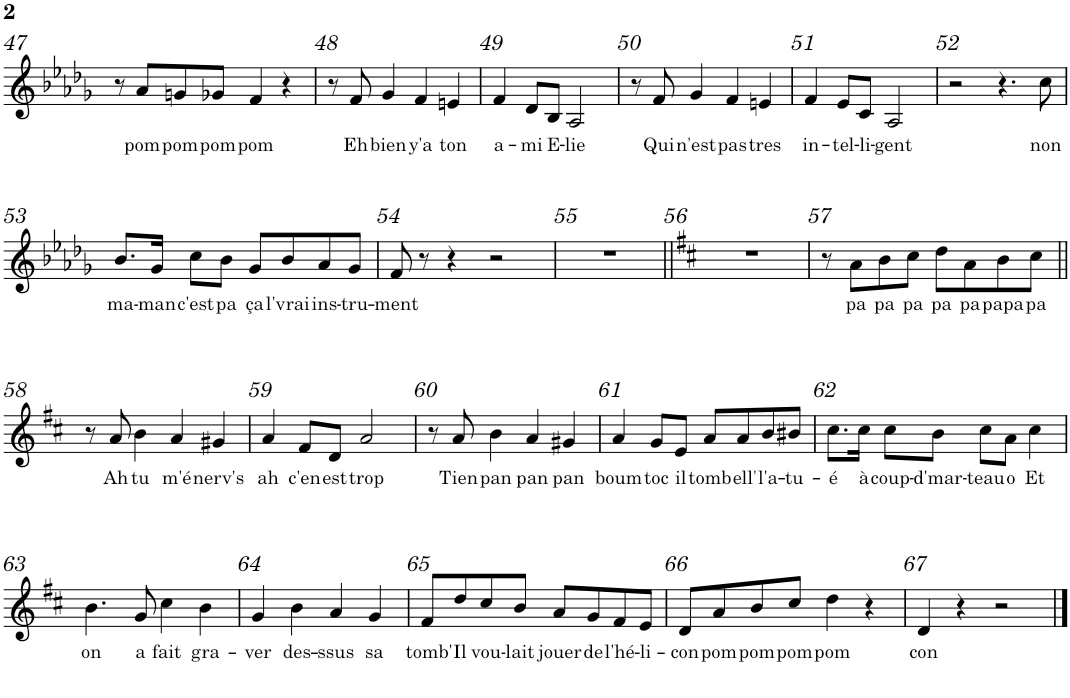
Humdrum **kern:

**kern	**text
*part1	*part1
*staff1	*staff1
*I"soprano	*
*I'soprano	*
!!LO:PB:g=z
*clefG2	*
*k[b-e-a-d-g-]	*
*D-:	*
*M4/4	*
*met(c)	*
=47	=47
8r	.
!	!LO:LY:b
8a-/L	pom
!	!LO:LY:b
8gn/	pom
!	!LO:LY:b
8g-X/J	pom
!	!LO:LY:b
4f/	pom
4r	.
=48	=48
8r	.
!	!LO:LY:b
8f/	Eh
!	!LO:LY:b
4g-/	bien
!	!LO:LY:b
4f/	y'a
!	!LO:LY:b
4en/	ton
=49	=49
!	!LO:LY:b
4f/	a-
!	!LO:LY:b
8d-/L	-mi
!	!LO:LY:b
8B-/J	E-
!	!LO:LY:b
2A-/	-lie
=50	=50
8r	.
!	!LO:LY:b
8f/	Qui
!	!LO:LY:b
4g-/	n'est
!	!LO:LY:b
4f/	pas
!	!LO:LY:b
4en/	tres
=51	=51
!	!LO:LY:b
4f/	in-
!	!LO:LY:b
8e-/L	-tel-
!	!LO:LY:b
8c/J	-li-
!	!LO:LY:b
2A-/	-gent
=52	=52
2r	.
4.r	.
!	!LO:LY:b
8cc\	non
!!LO:LB:g=z
=53	=53
!	!LO:LY:b
8.b-/L	ma-
!	!LO:LY:b
16g-/Jk	-man
!	!LO:LY:b
8cc\L	c'est
!	!LO:LY:b
8b-\J	pa
!	!LO:LY:b
8g-/L	ça
!	!LO:LY:b
8b-/	l'vrai
!	!LO:LY:b
8a-/	ins-
!	!LO:LY:b
8g-/J	-tru-
=54	=54
!	!LO:LY:b
8f/	-ment
8r	.
4r	.
2r	.
=55	=55
1r	.
=56||	=56||
*k[f#c#]	*
*D:	*
1r	.
=57	=57
8r	.
!	!LO:LY:b
8a\L	pa
!	!LO:LY:b
8b\	pa
!	!LO:LY:b
8cc#\J	pa
!	!LO:LY:b
8dd\L	pa
!	!LO:LY:b
8a\	pa
!	!LO:LY:b
8b\	papa
!	!LO:LY:b
8cc#\J	pa
!!LO:LB:g=z
=58||	=58||
8r	.
!	!LO:LY:b
8a/	Ah
!	!LO:LY:b
4b\	tu
!	!LO:LY:b
4a/	m'é
!	!LO:LY:b
4g#X/	nerv's
=59	=59
!	!LO:LY:b
4a/	ah
!	!LO:LY:b
8f#/L	c'en
!	!LO:LY:b
8d/J	est
!	!LO:LY:b
2a/	trop
=60	=60
8r	.
!	!LO:LY:b
8a/	Tien
!	!LO:LY:b
4b\	pan
!	!LO:LY:b
4a/	pan
!	!LO:LY:b
4g#X/	pan
=61	=61
!	!LO:LY:b
4a/	boum
!	!LO:LY:b
8g/L	toc
!	!LO:LY:b
8e/J	il
!	!LO:LY:b
8a/L	tomb
!	!LO:LY:b
8a/	ell'
!	!LO:LY:b
8b/	l'a-
!	!LO:LY:b
8b#X/J	-tu-
=62	=62
!	!LO:LY:b
8.cc#\L	-é
!	!LO:LY:b
16cc#\Jk	à
!	!LO:LY:b
8cc#\L	coup-
!	!LO:LY:b
8b\J	-d'mar-
!	!LO:LY:b
8cc#\L	-teau
!	!LO:LY:b
8a\J	o
!	!LO:LY:b
4cc#\	Et
!!LO:LB:g=z
=63	=63
!	!LO:LY:b
4.b\	on
!	!LO:LY:b
8g/	a
!	!LO:LY:b
4cc#\	fait
!	!LO:LY:b
4b\	gra-
=64	=64
!	!LO:LY:b
4g/	-ver
!	!LO:LY:b
4b\	des-
!	!LO:LY:b
4a/	-ssus
!	!LO:LY:b
4g/	sa
=65	=65
!	!LO:LY:b
8f#/L	tomb'
!	!LO:LY:b
8dd/	Il
!	!LO:LY:b
8cc#/	vou-
!	!LO:LY:b
8b/J	-lait
!	!LO:LY:b
8a/L	jouer
!	!LO:LY:b
8g/	de
!	!LO:LY:b
8f#/	l'hé-
!	!LO:LY:b
8e/J	-li-
=66	=66
!	!LO:LY:b
8d/L	-con
!	!LO:LY:b
8a/	pom
!	!LO:LY:b
8b/	pom
!	!LO:LY:b
8cc#/J	pom
!	!LO:LY:b
4dd\	pom
4r	.
=67	=67
!	!LO:LY:b
4d/	con
4r	.
2r	.
==	==
*-	*-
